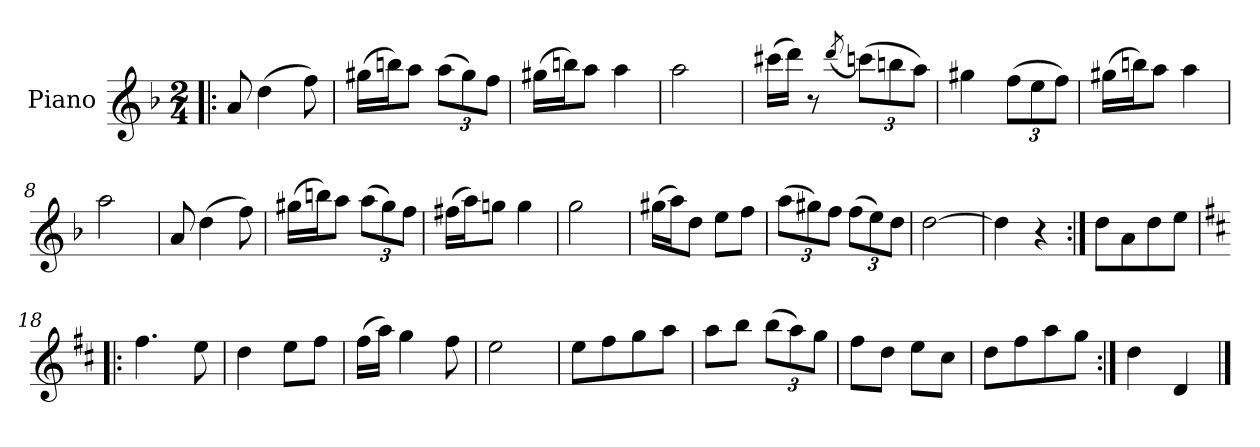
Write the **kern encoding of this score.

**kern
*part1
*staff1
*I"Piano
*I'Pno.
*clefG2
*k[b-]
*d:
*M2/4
=1!|:
8a/
(>4dd\
8ff\)
=2
(>16gg#X\LL
16bbn\J)
8aa\J
*Xbrackettup
(>12aa\L
12gg#\)
12ff\J
=3
(>16gg#X\LL
16bbn\J)
8aa\J
4aa\
=4
2aa\
=5
(>16ccc#X\LL
16ddd\JJ)
8r
(<8qddd/
(>12cccn\L)
12bbn\
12aa\J)
=6
4gg#X\
(>12ff\L
12ee\
12ff\J)
=7
(>16gg#X\LL
16bbn\J)
8aa\J
4aa\
!!LO:LB:g=z
=8
2aa\
=9
8a/
(>4dd\
8ff\)
=10
(>16gg#X\LL
16bbni\J)
8aa\J
(>12aa\L
12gg#\)
12ff\J
=11
(>16ff#X\LL
16aa\J)
8ggn\J
4gg\
=12
2gg\
=13
(>16gg#X\LL
16aa\J)
8dd\J
8ee\L
8ff\J
=14
(>12aa\L
12gg#X\)
12ff\J
(>12ff\L
12ee\)
12dd\J
=15
[2dd\
=16
4dd\]
4r
!!LO:LB:g=z
=17:|!
8dd\L
8a\
8dd\
8ee\J
=18!|:
*k[f#c#]
4.ff#\
8ee\
=19
4dd\
8ee\L
8ff#\J
=20
(>16ff#\LL
16aa\JJ)
4gg\
8ff#\
=21
2ee\
=22
8ee\L
8ff#\
8gg\
8aa\J
=23
8aa\L
8bb\J
(>12bb\L
12aa\)
12gg\J
=24
8ff#\L
8dd\J
8ee\L
8cc#\J
=25
8dd\L
8ff#\
8aa\
8gg\J
=26:|!
4dd\
4d/
==
*-
